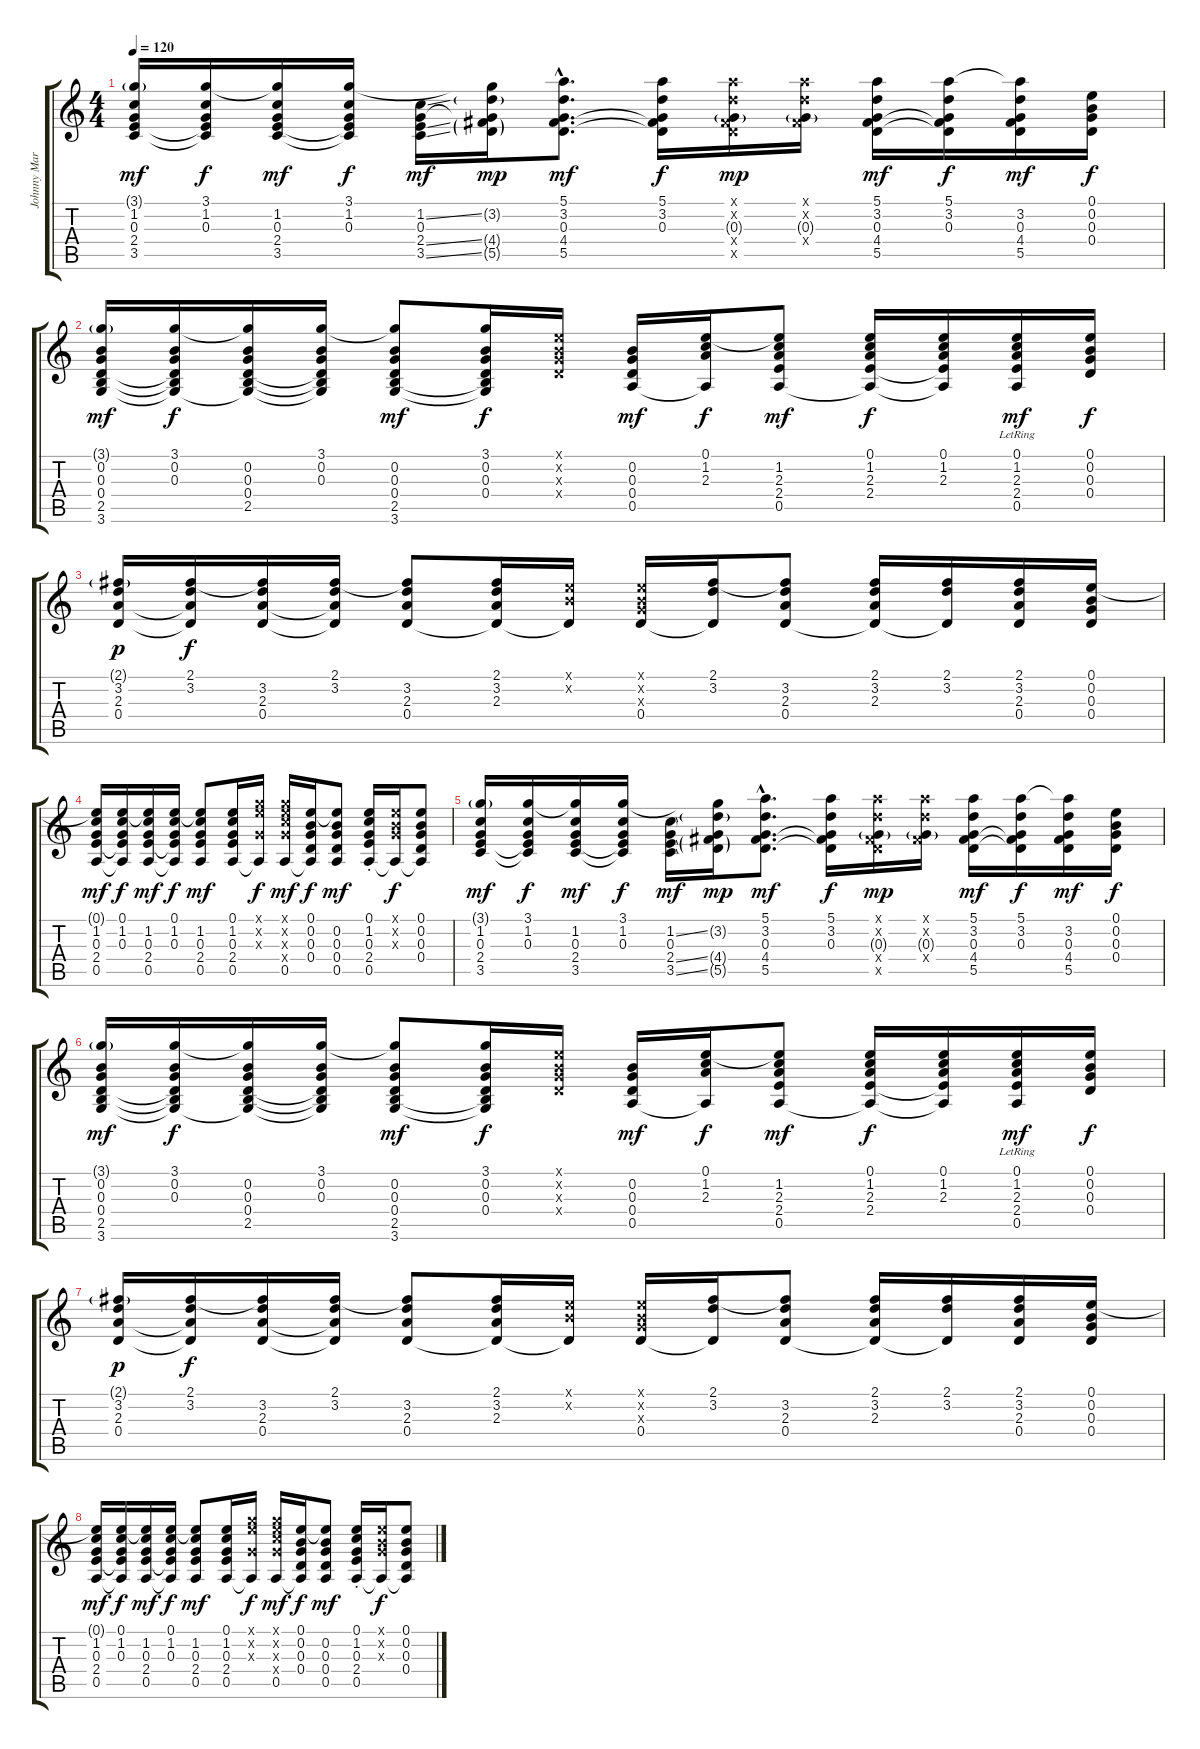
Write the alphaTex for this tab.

\track ("Johnny Marr" "Johnny Mar") {instrument electricguitarclean}
\staff {score tabs}
\tuning (E4 B3 G3 D3 A2 E2) {hide}
\ts (4 4)
\tempo 120
\clef g2
\ks c
(3.1{g} 1.2 0.3 2.4 3.5).16{dy mf} (3.1 1.2 0.3 2.4{t} 3.5{t}).16{dy f} (3.1{t} 1.2 0.3 2.4 3.5).16{dy mf} (3.1 1.2 0.3 2.4{t} 3.5{t}).16{dy f} (1.2{ss} 0.3 2.4{ss} 3.5{ss}).16{dy mf} (3.1{t} 3.2{g} 0.3{t} 4.4{g} 5.5{g}).16{dy mp} (5.1{hac} 3.2{hac} 0.3{hac} 4.4{hac} 5.5{hac}).8{d dy mf} (5.1 3.2 0.3 4.4{t} 5.5{t}).16{dy f} (5.1{x} 3.2{x} 0.3{g} 4.4{x} 5.5{x}).16{dy mp} (5.1{x} 3.2{x} 0.3{g} 4.4{x}).16 (5.1 3.2 0.3 4.4 5.5).16{dy mf} (5.1 3.2 0.3 4.4{t} 5.5{t}).16{dy f} (5.1{t} 3.2 0.3 4.4 5.5).16{dy mf} (0.1 0.2 0.3 0.4).16{dy f} |
(3.1{g} 0.2 0.3 0.4 2.5 3.6).16{dy mf} (3.1 0.2 0.3 0.4{t} 2.5{t} 3.6{t}).16{dy f} (3.1{t} 0.2 0.3 0.4 2.5 3.6{t}).16 (3.1 0.2 0.3 0.4{t} 2.5{t} 3.6{t}).16 (3.1{t} 0.2 0.3 0.4 2.5 3.6).8{dy mf} (3.1 0.2 0.3 0.4 2.5{t} 3.6{t}).16{dy f} (0.1{x} 0.2{x} 0.3{x} 0.4{x}).16 (0.2 0.3 0.4 0.5).16{dy mf} (0.1 1.2 2.3 0.5{t}).16{dy f} (0.1{t} 1.2 2.3 2.4 0.5).8{dy mf} (0.1 1.2 2.3 2.4 0.5{t}).16{dy f} (0.1 1.2 2.3 2.4{t} 0.5{t}).16 (0.1 1.2 2.3 2.4 0.5{lr}).16{dy mf} (0.1 0.2 0.3 0.4).16{dy f} |
(2.1{g} 3.2 2.3 0.4).16{dy p} (2.1 3.2 2.3{t} 0.4{t}).16{dy f} (2.1{t} 3.2 2.3 0.4).16 (2.1 3.2 2.3{t} 0.4{t}).16 (2.1{t} 3.2 2.3 0.4).8 (2.1 3.2 2.3 0.4{t}).16 (0.1{x} 0.2{x} 0.4{t}).16 (0.1{x} 0.2{x} 0.3{x} 0.4).16 (2.1 3.2 0.4{t}).16 (2.1{t} 3.2 2.3 0.4).8 (2.1 3.2 2.3 0.4{t}).16 (2.1 3.2 0.4{t}).16 (2.1 3.2 2.3 0.4).16 (0.1 0.2 0.3 0.4).16 |
(0.1{t} 1.2 0.3 2.4 0.5).16{dy mf} (0.1 1.2 0.3 2.4{t} 0.5{t}).16{dy f} (0.1{t} 1.2 0.3 2.4 0.5).16{dy mf} (0.1 1.2 0.3 2.4{t} 0.5{t}).16{dy f} (0.1{t} 1.2 0.3 2.4 0.5).8{dy mf} (0.1 1.2 0.3 2.4 0.5).16 (0.1{x} 8.2{x} 0.3{x} 0.5{t}).16{dy f} (0.1{x} 8.2{x} 0.3{x} 10.4{x} 0.5).16{dy mf} (0.1 0.2 0.3 0.4 0.5{t}).16{dy f} (0.1{t} 0.2 0.3 0.4 0.5).8{dy mf} (0.1 1.2{st} 0.3 2.4{st} 0.5).16 (0.1{x} 0.2{x} 0.3{x} 0.5{t}).16{dy f} (0.1 0.2 0.3 0.4 0.5{t}).8 |
(3.1{g} 1.2 0.3 2.4 3.5).16{dy mf} (3.1 1.2 0.3 2.4{t} 3.5{t}).16{dy f} (3.1{t} 1.2 0.3 2.4 3.5).16{dy mf} (3.1 1.2 0.3 2.4{t} 3.5{t}).16{dy f} (1.2{ss} 0.3 2.4{ss} 3.5{ss}).16{dy mf} (3.1{t} 3.2{g} 0.3{t} 4.4{g} 5.5{g}).16{dy mp} (5.1{hac} 3.2{hac} 0.3{hac} 4.4{hac} 5.5{hac}).8{d dy mf} (5.1 3.2 0.3 4.4{t} 5.5{t}).16{dy f} (5.1{x} 3.2{x} 0.3{g} 4.4{x} 5.5{x}).16{dy mp} (5.1{x} 3.2{x} 0.3{g} 4.4{x}).16 (5.1 3.2 0.3 4.4 5.5).16{dy mf} (5.1 3.2 0.3 4.4{t} 5.5{t}).16{dy f} (5.1{t} 3.2 0.3 4.4 5.5).16{dy mf} (0.1 0.2 0.3 0.4).16{dy f} |
(3.1{g} 0.2 0.3 0.4 2.5 3.6).16{dy mf} (3.1 0.2 0.3 0.4{t} 2.5{t} 3.6{t}).16{dy f} (3.1{t} 0.2 0.3 0.4 2.5 3.6{t}).16 (3.1 0.2 0.3 0.4{t} 2.5{t} 3.6{t}).16 (3.1{t} 0.2 0.3 0.4 2.5 3.6).8{dy mf} (3.1 0.2 0.3 0.4 2.5{t} 3.6{t}).16{dy f} (0.1{x} 0.2{x} 0.3{x} 0.4{x}).16 (0.2 0.3 0.4 0.5).16{dy mf} (0.1 1.2 2.3 0.5{t}).16{dy f} (0.1{t} 1.2 2.3 2.4 0.5).8{dy mf} (0.1 1.2 2.3 2.4 0.5{t}).16{dy f} (0.1 1.2 2.3 2.4{t} 0.5{t}).16 (0.1 1.2 2.3 2.4 0.5{lr}).16{dy mf} (0.1 0.2 0.3 0.4).16{dy f} |
(2.1{g} 3.2 2.3 0.4).16{dy p} (2.1 3.2 2.3{t} 0.4{t}).16{dy f} (2.1{t} 3.2 2.3 0.4).16 (2.1 3.2 2.3{t} 0.4{t}).16 (2.1{t} 3.2 2.3 0.4).8 (2.1 3.2 2.3 0.4{t}).16 (0.1{x} 0.2{x} 0.4{t}).16 (0.1{x} 0.2{x} 0.3{x} 0.4).16 (2.1 3.2 0.4{t}).16 (2.1{t} 3.2 2.3 0.4).8 (2.1 3.2 2.3 0.4{t}).16 (2.1 3.2 0.4{t}).16 (2.1 3.2 2.3 0.4).16 (0.1 0.2 0.3 0.4).16 |
(0.1{t} 1.2 0.3 2.4 0.5).16{dy mf} (0.1 1.2 0.3 2.4{t} 0.5{t}).16{dy f} (0.1{t} 1.2 0.3 2.4 0.5).16{dy mf} (0.1 1.2 0.3 2.4{t} 0.5{t}).16{dy f} (0.1{t} 1.2 0.3 2.4 0.5).8{dy mf} (0.1 1.2 0.3 2.4 0.5).16 (0.1{x} 8.2{x} 0.3{x} 0.5{t}).16{dy f} (0.1{x} 8.2{x} 0.3{x} 10.4{x} 0.5).16{dy mf} (0.1 0.2 0.3 0.4 0.5{t}).16{dy f} (0.1{t} 0.2 0.3 0.4 0.5).8{dy mf} (0.1 1.2{st} 0.3 2.4{st} 0.5).16 (0.1{x} 0.2{x} 0.3{x} 0.5{t}).16{dy f} (0.1 0.2 0.3 0.4 0.5{t}).8
